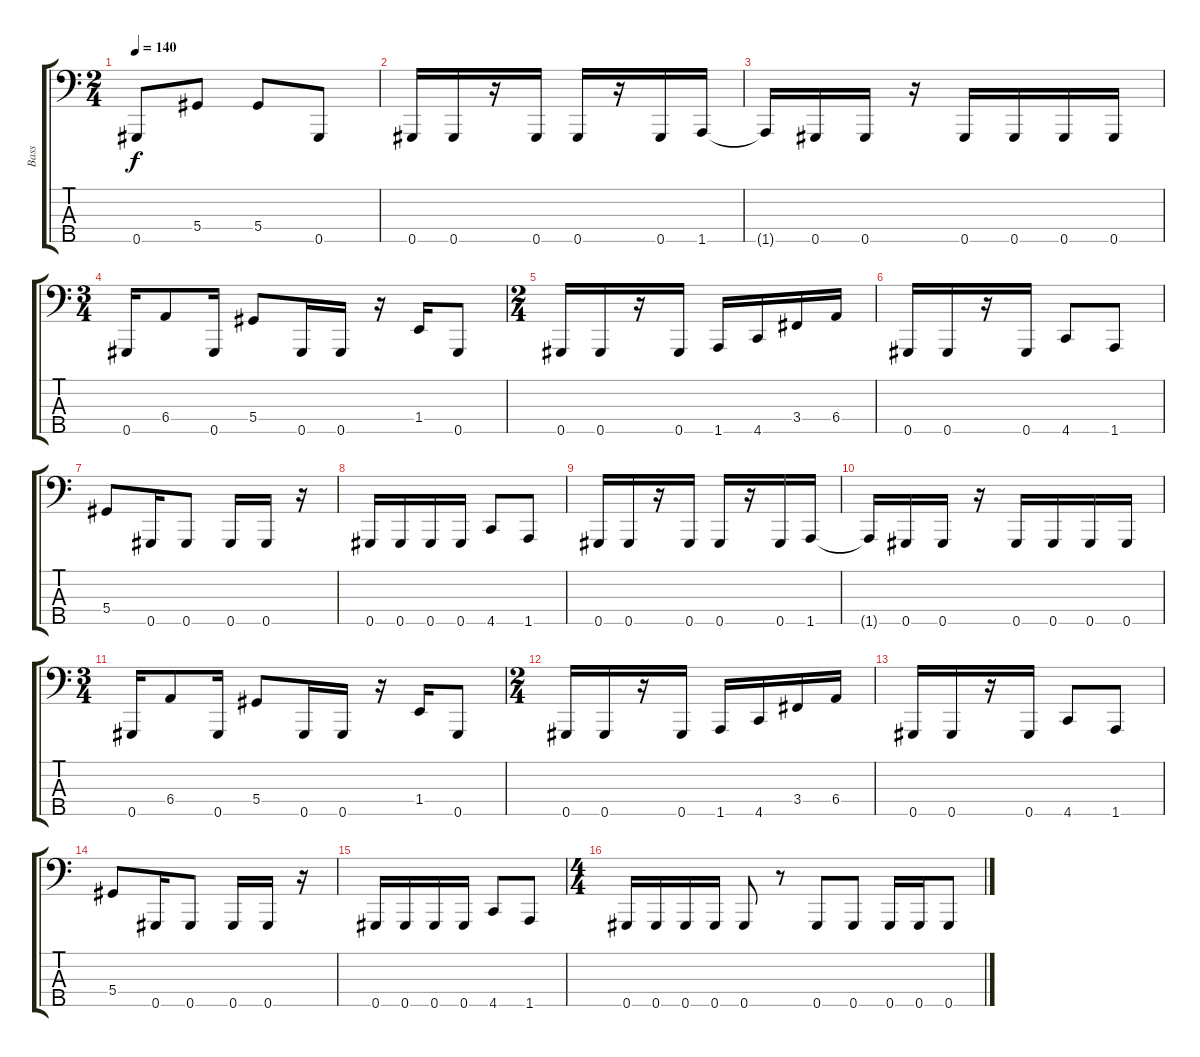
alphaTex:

\track ("Bass" "Bass") {instrument electricbasspick}
\staff {score tabs}
\tuning (F2 Db2 Ab1 Eb1 Ab0) {hide}
\ts (2 4)
\tempo 140
\clef f4
\ks c
0.5.8{dy f} 5.4.8 5.4.8 0.5.8 |
0.5.16 0.5.16 r.16 0.5.16 0.5.16 r.16 0.5.16 1.5.16 |
1.5{t}.16 0.5.16 0.5.16 r.16 0.5.16 0.5.16 0.5.16 0.5.16 |
\ts (3 4)
0.5.16 6.4.8 0.5.16 5.4.8 0.5.16 0.5.16 r.16 1.4.16 0.5.8 |
\ts (2 4)
0.5.16 0.5.16 r.16 0.5.16 1.5.16 4.5.16 3.4.16 6.4.16 |
0.5.16 0.5.16 r.16 0.5.16 4.5.8 1.5.8 |
5.4.8 0.5.16 0.5.8 0.5.16 0.5.16 r.16 |
0.5.16 0.5.16 0.5.16 0.5.16 4.5.8 1.5.8 |
0.5.16 0.5.16 r.16 0.5.16 0.5.16 r.16 0.5.16 1.5.16 |
1.5{t}.16 0.5.16 0.5.16 r.16 0.5.16 0.5.16 0.5.16 0.5.16 |
\ts (3 4)
0.5.16 6.4.8 0.5.16 5.4.8 0.5.16 0.5.16 r.16 1.4.16 0.5.8 |
\ts (2 4)
0.5.16 0.5.16 r.16 0.5.16 1.5.16 4.5.16 3.4.16 6.4.16 |
0.5.16 0.5.16 r.16 0.5.16 4.5.8 1.5.8 |
5.4.8 0.5.16 0.5.8 0.5.16 0.5.16 r.16 |
0.5.16 0.5.16 0.5.16 0.5.16 4.5.8 1.5.8 |
\ts (4 4)
0.5.16 0.5.16 0.5.16 0.5.16 0.5.8 r.8 0.5.8 0.5.8 0.5.16 0.5.16 0.5.8
